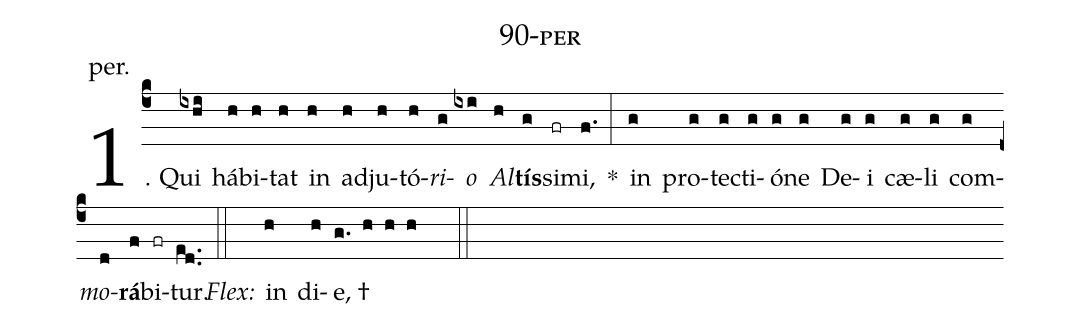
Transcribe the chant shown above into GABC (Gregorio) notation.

name: 90-per;
annotation: per.;
%%
(c4)1. Qui(ixhi) há(h)bi(h)tat(h) in(h) ad(h)ju(h)tó(h)<i>ri</i>(g)<i>o</i>(ixi) <i>Al</i>(h)<b>tís</b>(g)si(fr)mi,(f.) *(:) in(g) pro(g)tec(g)ti(g)ó(g)ne(g) De(g)i(g) cæ(g)li(g) com(g)<i>mo</i>(d)<b>rá</b>(f)bi(fr)tur.(ed..) (::)
<i>Flex:</i>()  in(h) di(h)e, †(g. h h h  ::)
